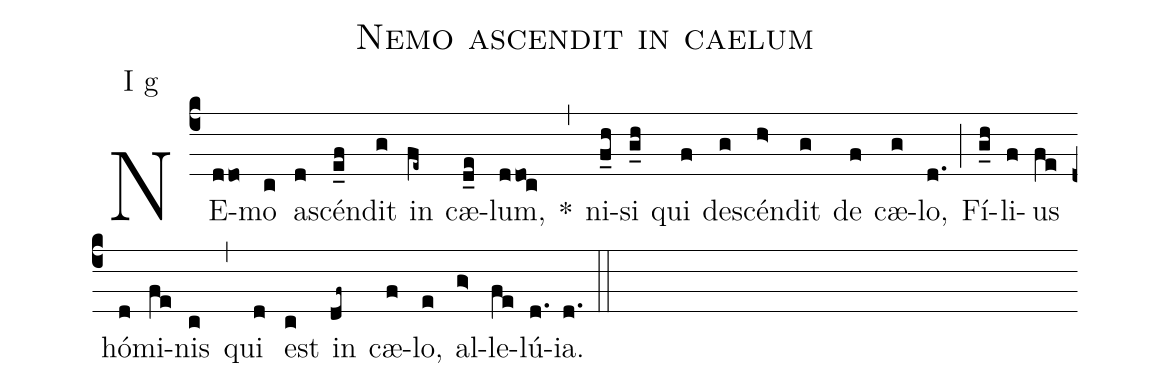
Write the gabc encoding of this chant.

name: Nemo ascendit in caelum;
annotation: I g;
mode: 1;
%%
(c4)
NE(ddo)mo(c) a(d)scén(e_f)dit(g) in(fe~) cæ(d_e)lum,(ddoc) *(,)
ni(f_h)si(g_h) qui(f) de(g)scén(h>)dit(g) de(f) cæ(g)lo,(d.) (;)
Fí(g_h)li(f)us(fe) hó(d)mi(fe)nis(c) (,)
qui(d) est(c) in(df~) cæ(f)lo,(e) al(g>)le(fe)lú(d.)ia.(d.) (::)
